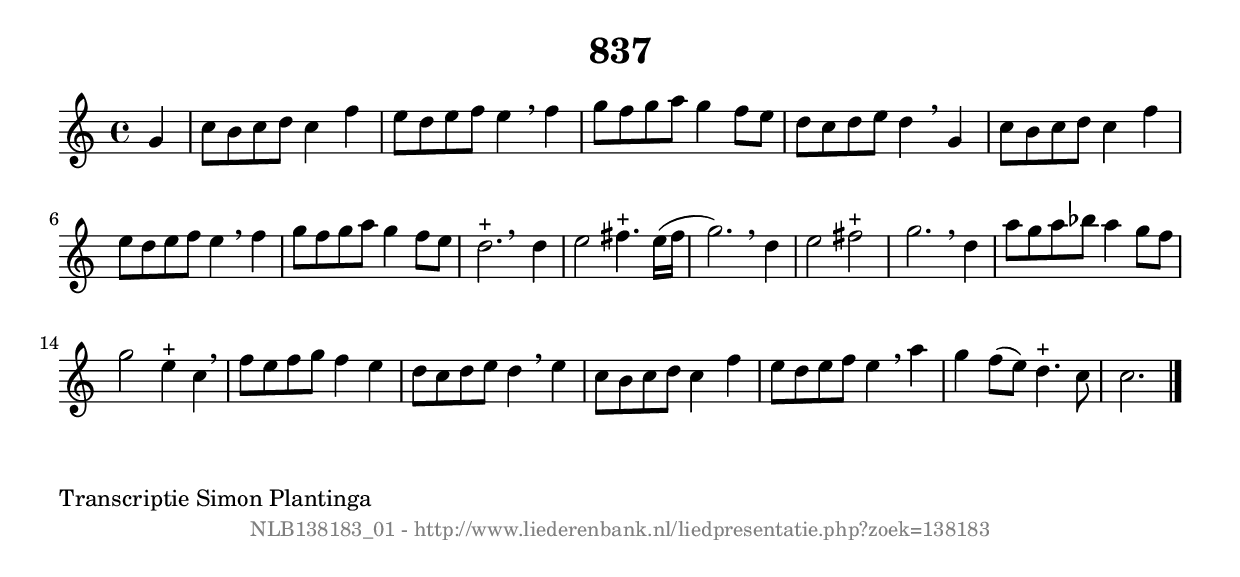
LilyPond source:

%
% produced by wce2krn 1.64 (7 June 2014)
%
\version"2.16"
#(append! paper-alist '(("long" . (cons (* 210 mm) (* 2000 mm)))))
#(set-default-paper-size "long")
sb = {\breathe}
mBreak = {\breathe }
bBreak = {\breathe }
x = {\once\override NoteHead #'style = #'cross }
gl=\glissando
itime={\override Staff.TimeSignature #'stencil = ##f }
ficta = {\once\set suggestAccidentals = ##t}
fine = {\once\override Score.RehearsalMark #'self-alignment-X = #1 \mark \markup {\italic{Fine}}}
dc = {\once\override Score.RehearsalMark #'self-alignment-X = #1 \mark \markup {\italic{D.C.}}}
dcf = {\once\override Score.RehearsalMark #'self-alignment-X = #1 \mark \markup {\italic{D.C. al Fine}}}
dcc = {\once\override Score.RehearsalMark #'self-alignment-X = #1 \mark \markup {\italic{D.C. al Coda}}}
ds = {\once\override Score.RehearsalMark #'self-alignment-X = #1 \mark \markup {\italic{D.S.}}}
dsf = {\once\override Score.RehearsalMark #'self-alignment-X = #1 \mark \markup {\italic{D.S. al Fine}}}
dsc = {\once\override Score.RehearsalMark #'self-alignment-X = #1 \mark \markup {\italic{D.S. al Coda}}}
pv = {\set Score.repeatCommands = #'((volta "1"))}
sv = {\set Score.repeatCommands = #'((volta "2"))}
tv = {\set Score.repeatCommands = #'((volta "3"))}
qv = {\set Score.repeatCommands = #'((volta "4"))}
xv = {\set Score.repeatCommands = #'((volta #f))}
\header{ tagline = ""
title = "837"
}
\score {{
\key c \major
\relative g'
{
\set melismaBusyProperties = #'()
\partial 32*8
\time 4/4
\tempo 4=120
\override Score.MetronomeMark #'transparent = ##t
\override Score.RehearsalMark #'break-visibility = #(vector #t #t #f)
g4 | c8 b8 c8 d8 c4 f4 | e8 d8 e8 f8 e4 \sb f4 | g8 f8 g8 a8 g4 f8 e8 | d8 c8 d8 e8 d4 \mBreak
g,4 | c8 b8 c8 d8 c4 f4 | e8 d8 e8 f8 e4 \sb f4 | g8 f8 g8 a8 g4 f8 e8 | d2.^"+" \bar ":|:" \bBreak
d4 | e2 fis4.^"+" e16( fis16 | g2.) \sb d4 | e2 fis2^"+" | g2. \sb d4 | a'8 g8 a8 bes8 a4 g8 f8 | g2 e4^"+" c4 | \mBreak \bar "|"
f8 e8 f8 g8 f4 e4 | d8 c8 d8 e8 d4 \sb e4 | c8 b8 c8 d8 c4 f4 | e8 d8 e8 f8 e4 \sb a4 | g4 f8( e8) d4.^"+" c8 | c2. \bar "|."
 }}
 \midi { }
 \layout {
            indent = 0.0\cm
}
}
\markup { \wordwrap-string #" 
Transcriptie Simon Plantinga
"}
\markup { \vspace #0 } \markup { \with-color #grey \fill-line { \center-column { \smaller "NLB138183_01 - http://www.liederenbank.nl/liedpresentatie.php?zoek=138183" } } }
